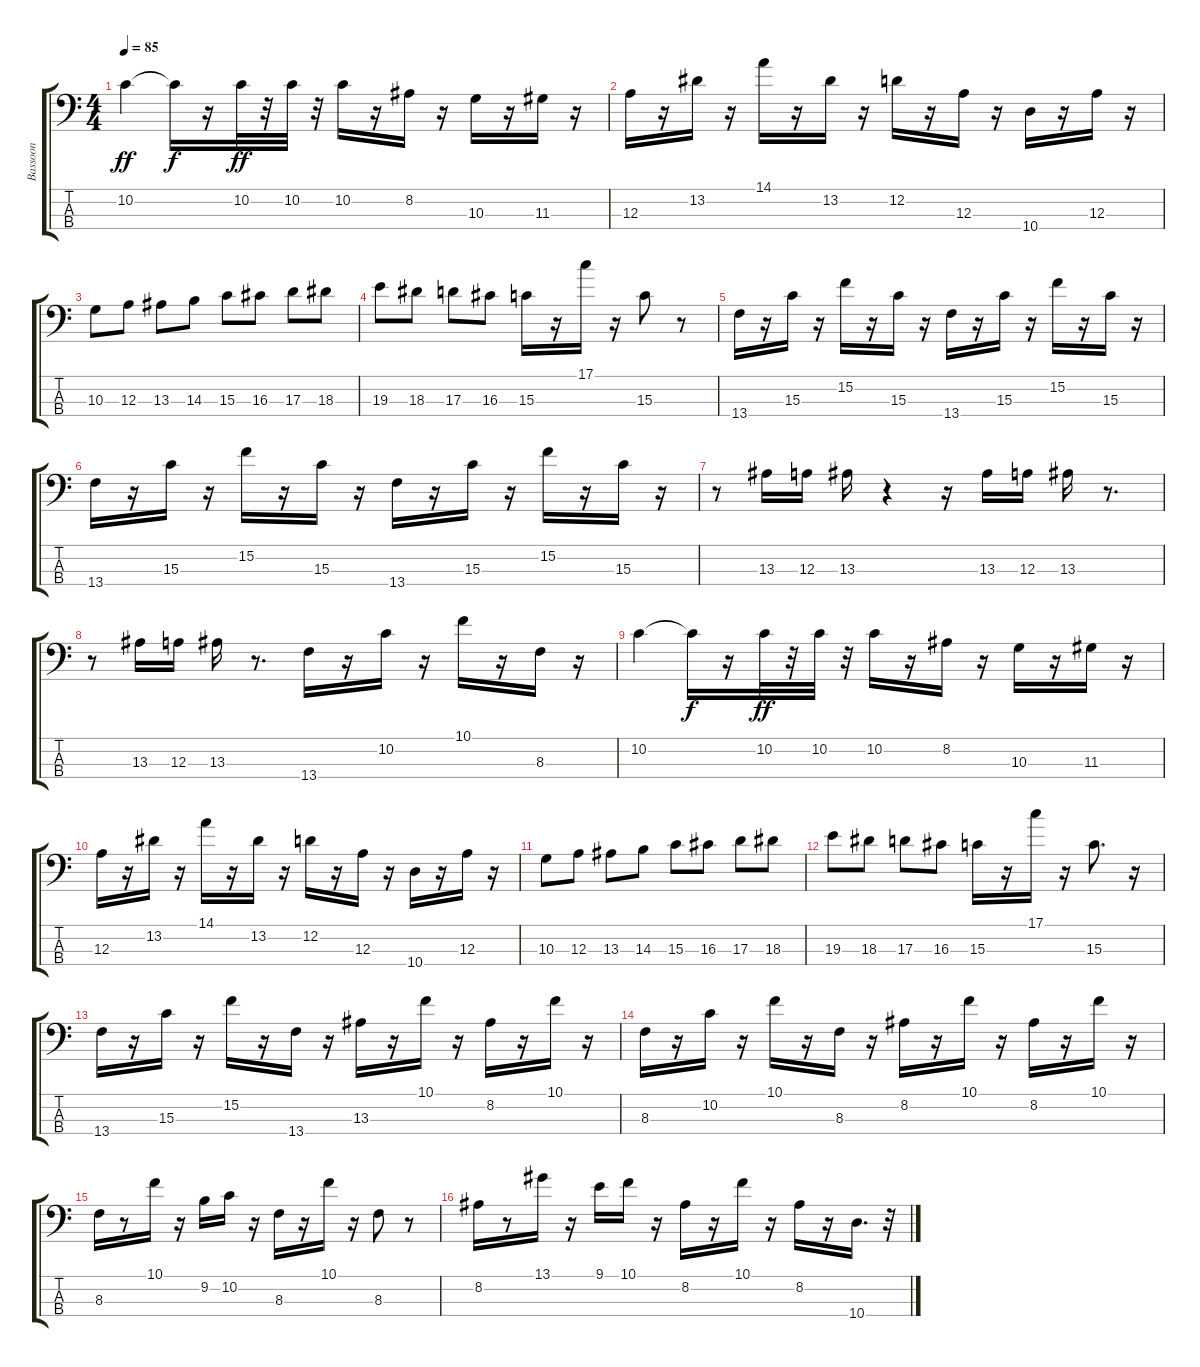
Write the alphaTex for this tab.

\track ("Bassoon" "Bassoon") {instrument electricbasspick}
\staff {score tabs}
\tuning (G2 D2 A1 E1) {hide}
\ts (4 4)
\tempo 85
\clef f4
\ks c
10.2.4{dy ff} 10.2{t}.16{dy f} r.16 10.2.32{dy ff} r.32 10.2.32 r.32 10.2.16 r.16 8.2.16 r.16 10.3.16 r.16 11.3.16 r.16 |
12.3.16 r.16 13.2.16 r.16 14.1.16 r.16 13.2.16 r.16 12.2.16 r.16 12.3.16 r.16 10.4.16 r.16 12.3.16 r.16 |
10.3.8 12.3.8 13.3.8 14.3.8 15.3.8 16.3.8 17.3.8 18.3.8 |
19.3.8 18.3.8 17.3.8 16.3.8 15.3.16 r.16 17.1.16 r.16 15.3.8 r.8 |
13.4.16 r.16 15.3.16 r.16 15.2.16 r.16 15.3.16 r.16 13.4.16 r.16 15.3.16 r.16 15.2.16 r.16 15.3.16 r.16 |
13.4.16 r.16 15.3.16 r.16 15.2.16 r.16 15.3.16 r.16 13.4.16 r.16 15.3.16 r.16 15.2.16 r.16 15.3.16 r.16 |
r.8 13.3.16 12.3.16 13.3.16 r.4 r.16 13.3.16 12.3.16 13.3.16 r.8{d} |
r.8 13.3.16 12.3.16 13.3.16 r.8{d} 13.4.16 r.16 10.2.16 r.16 10.1.16 r.16 8.3.16 r.16 |
10.2.4 10.2{t}.16{dy f} r.16 10.2.32{dy ff} r.32 10.2.32 r.32 10.2.16 r.16 8.2.16 r.16 10.3.16 r.16 11.3.16 r.16 |
12.3.16 r.16 13.2.16 r.16 14.1.16 r.16 13.2.16 r.16 12.2.16 r.16 12.3.16 r.16 10.4.16 r.16 12.3.16 r.16 |
10.3.8 12.3.8 13.3.8 14.3.8 15.3.8 16.3.8 17.3.8 18.3.8 |
19.3.8 18.3.8 17.3.8 16.3.8 15.3.16 r.16 17.1.16 r.16 15.3.8{d} r.16 |
13.4.16 r.16 15.3.16 r.16 15.2.16 r.16 13.4.16 r.16 13.3.16 r.16 10.1.16 r.16 8.2.16 r.16 10.1.16 r.16 |
8.3.16 r.16 10.2.16 r.16 10.1.16 r.16 8.3.16 r.16 8.2.16 r.16 10.1.16 r.16 8.2.16 r.16 10.1.16 r.16 |
8.3.16 r.8 10.1.16 r.16 9.2.16 10.2.16 r.16 8.3.16 r.16 10.1.16 r.16 8.3.8 r.8 |
8.2.16 r.8 13.1.16 r.16 9.1.16 10.1.16 r.16 8.2.16 r.16 10.1.16 r.16 8.2.16 r.16 10.4.16{d} r.32
